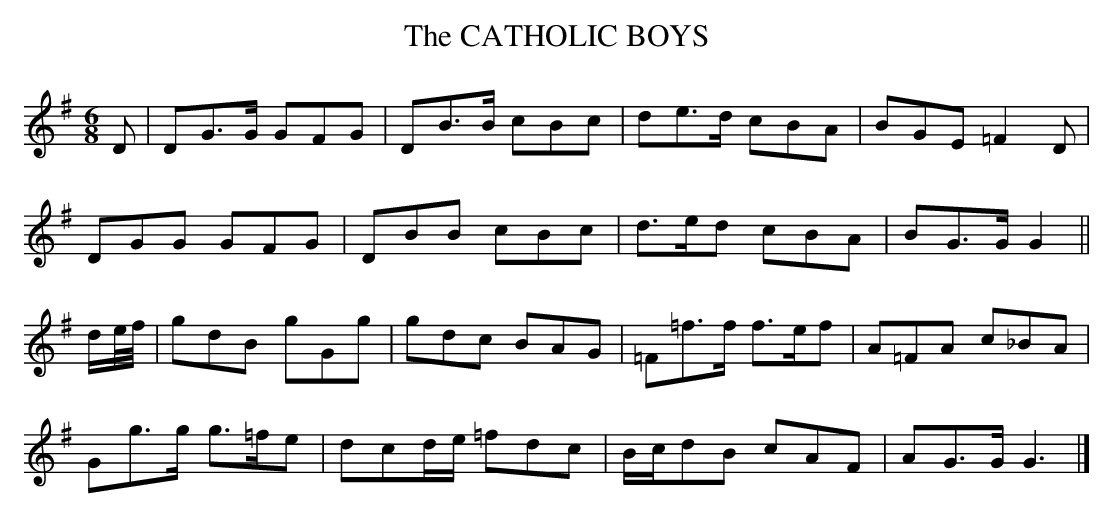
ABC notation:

X:1
T:CATHOLIC BOYS, The
Y:"with spirit"
M:6/8
L:1/8
K:G
D|DG>G GFG|DB>B cBc|de>d cBA|BGE =F2D|
DGG GFG|DBB cBc|d>ed cBA|BG>G G2||
d/e//f//|gdB gGg|gdc BAG|=F=f>f f>ef|A=FA c_BA|
Gg>g g>=fe|dcd/e/ =fdc|B/c/dB cAF|AG>G G3|]
